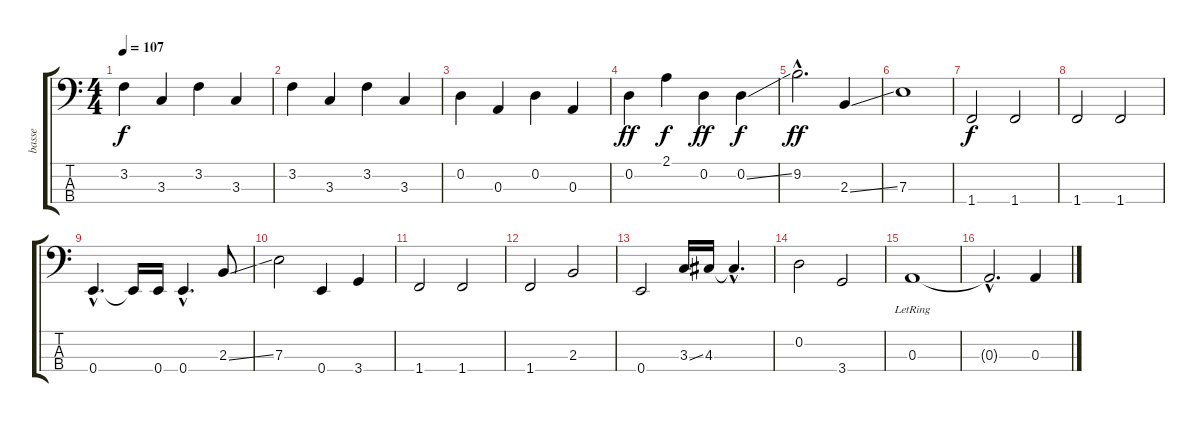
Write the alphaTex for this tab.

\track ("basse" "basse") {instrument electricguitarmuted}
\staff {score tabs}
\tuning (G2 D2 A1 E1) {hide}
\ts (4 4)
\tempo 107
\clef f4
\ks c
3.2.4{dy f} 3.3.4 3.2.4 3.3.4 |
3.2.4 3.3.4 3.2.4 3.3.4 |
0.2.4 0.3.4 0.2.4 0.3.4 |
0.2.4{dy ff} 2.1.4{dy f} 0.2.4{dy ff} 0.2{ss}.4{dy f} |
9.2{hac}.2{d dy ff} 2.3{ss}.4 |
7.3.1 |
1.4.2{dy f} 1.4.2 |
1.4.2 1.4.2 |
0.4{hac}.4{d} 0.4{t}.16 0.4.16 0.4{hac}.4{d} 2.3{ss}.8 |
7.3.2 0.4.4 3.4.4 |
1.4.2 1.4.2 |
1.4.2 2.3.2 |
0.4.2 3.3{ss}.16 4.3.16 4.3{hac t}.4{d} |
0.2.2 3.4.2 |
0.3{lr}.1 |
0.3{hac t}.2{d} 0.3{ss}.4
